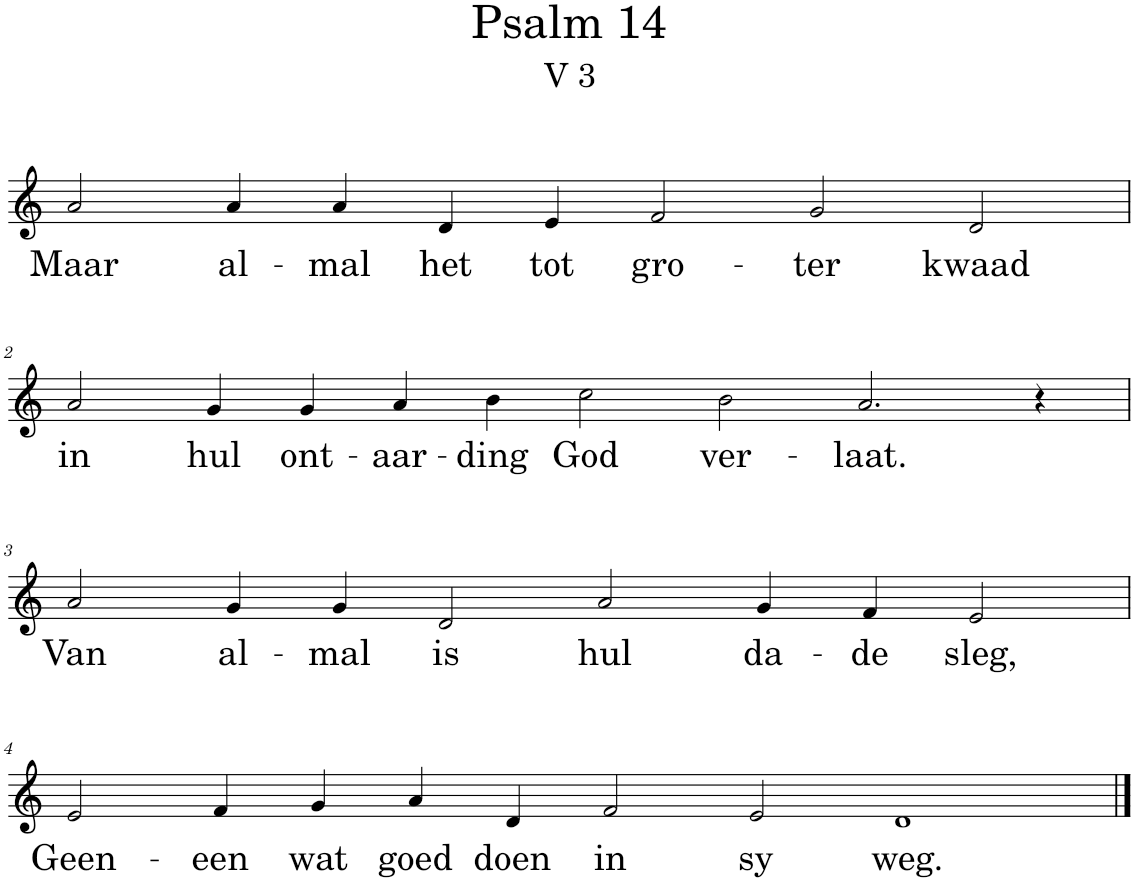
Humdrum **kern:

**kern	**text
*part1	*part1
*staff1	*staff1
*I"Pipe Organ	*
*I'Org.	*
*clefG2	*
*k[]	*
*M12/4	*
=1	=1
!	!LO:LY:b
2a/	Maar
!	!LO:LY:b
4a/	al-
!	!LO:LY:b
4a/	-mal
!	!LO:LY:b
4d/	het
!	!LO:LY:b
4e/	tot
!	!LO:LY:b
2f/	gro-
!	!LO:LY:b
2g/	-ter
!	!LO:LY:b
2d/	kwaad
!!LO:LB:g=z
=2	=2
*M14/4	*
!	!LO:LY:b
2a/	in
!	!LO:LY:b
4g/	hul
!	!LO:LY:b
4g/	ont-
!	!LO:LY:b
4a/	-aar-
!	!LO:LY:b
4b\	-ding
!	!LO:LY:b
2cc\	God
!	!LO:LY:b
2b\	ver-
!	!LO:LY:b
2.a/	-laat.
4r	.
!!LO:LB:g=z
=3	=3
*M12/4	*
!	!LO:LY:b
2a/	Van
!	!LO:LY:b
4g/	al-
!	!LO:LY:b
4g/	-mal
!	!LO:LY:b
2d/	is
!	!LO:LY:b
2a/	hul
!	!LO:LY:b
4g/	da-
!	!LO:LY:b
4f/	-de
!	!LO:LY:b
2e/	sleg,
!!LO:LB:g=z
=4	=4
*M14/4	*
!	!LO:LY:b
2e/	Geen-
!	!LO:LY:b
4f/	-een
!	!LO:LY:b
4g/	wat
!	!LO:LY:b
4a/	goed
!	!LO:LY:b
4d/	doen
!	!LO:LY:b
2f/	in
!	!LO:LY:b
2e/	sy
!	!LO:LY:b
1d	weg.
==	==
*-	*-
